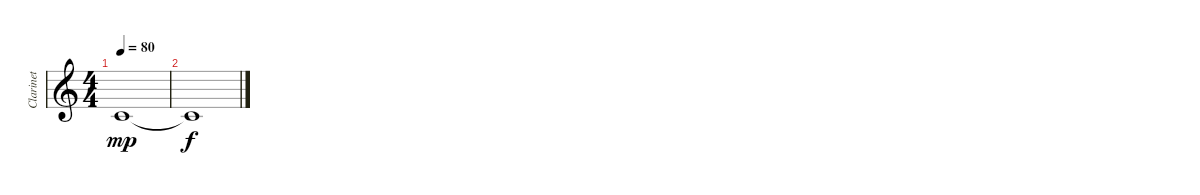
\track ("Clarinet" "Clarinet") {instrument clarinet}
\staff {score}
\tuning (E4 B3 G3 D3 A2 E2) {hide}
\ts (4 4)
\tempo 80
\clef g2
\ks c
1.2.1{dy mp} |
1.2{t}.1{dy f}
